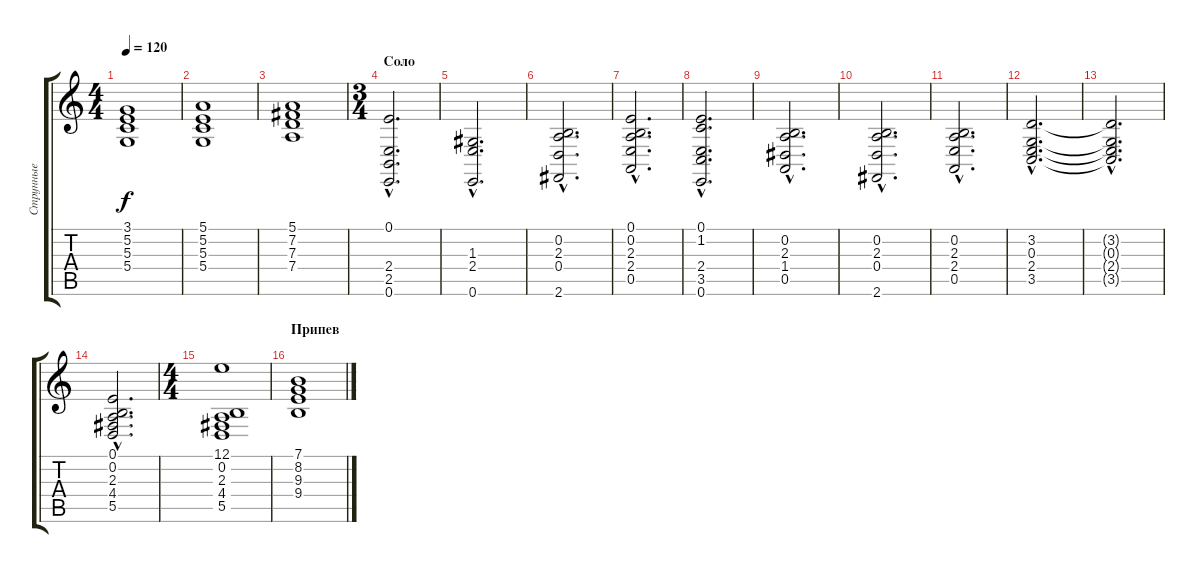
\track ("Струнные" "Струнные") {instrument stringensemble1}
\staff {score tabs}
\tuning (E4 B3 G3 D3 A2 E2) {hide}
\ts (4 4)
\tempo 120
\clef g2
\ks c
(3.1 5.2 5.3 5.4).1{dy f} |
(5.1 5.2 5.3 5.4).1 |
(5.1 7.2 7.3 7.4).1 |
\ts (3 4)
\section ("" "Соло")
(0.1{hac} 2.4{hac} 2.5{hac} 0.6{hac}).2{d} |
(1.3{hac} 2.4{hac} 0.6{hac}).2{d} |
(0.2{hac} 2.3{hac} 0.4{hac} 2.6{hac}).2{d} |
(0.1{hac} 0.2{hac} 2.3{hac} 2.4{hac} 0.5{hac}).2{d} |
(0.1{hac} 1.2{hac} 2.4{hac} 3.5{hac} 0.6{hac}).2{d} |
(0.2{hac} 2.3{hac} 1.4{hac} 0.5{hac}).2{d} |
(0.2{hac} 2.3{hac} 0.4{hac} 2.6{hac}).2{d} |
(0.2{hac} 2.3{hac} 2.4{hac} 0.5{hac}).2{d} |
(3.2{hac} 0.3{hac} 2.4{hac} 3.5{hac}).2{d} |
(3.2{hac t} 0.3{hac t} 2.4{hac t} 3.5{hac t}).2{d} |
(0.1{hac} 0.2{hac} 2.3{hac} 4.4{hac} 5.5{hac}).2{d} |
\ts (4 4)
(12.1 0.2 2.3 4.4 5.5).1 |
\section ("" "Припев")
(7.1 8.2 9.3 9.4).1
